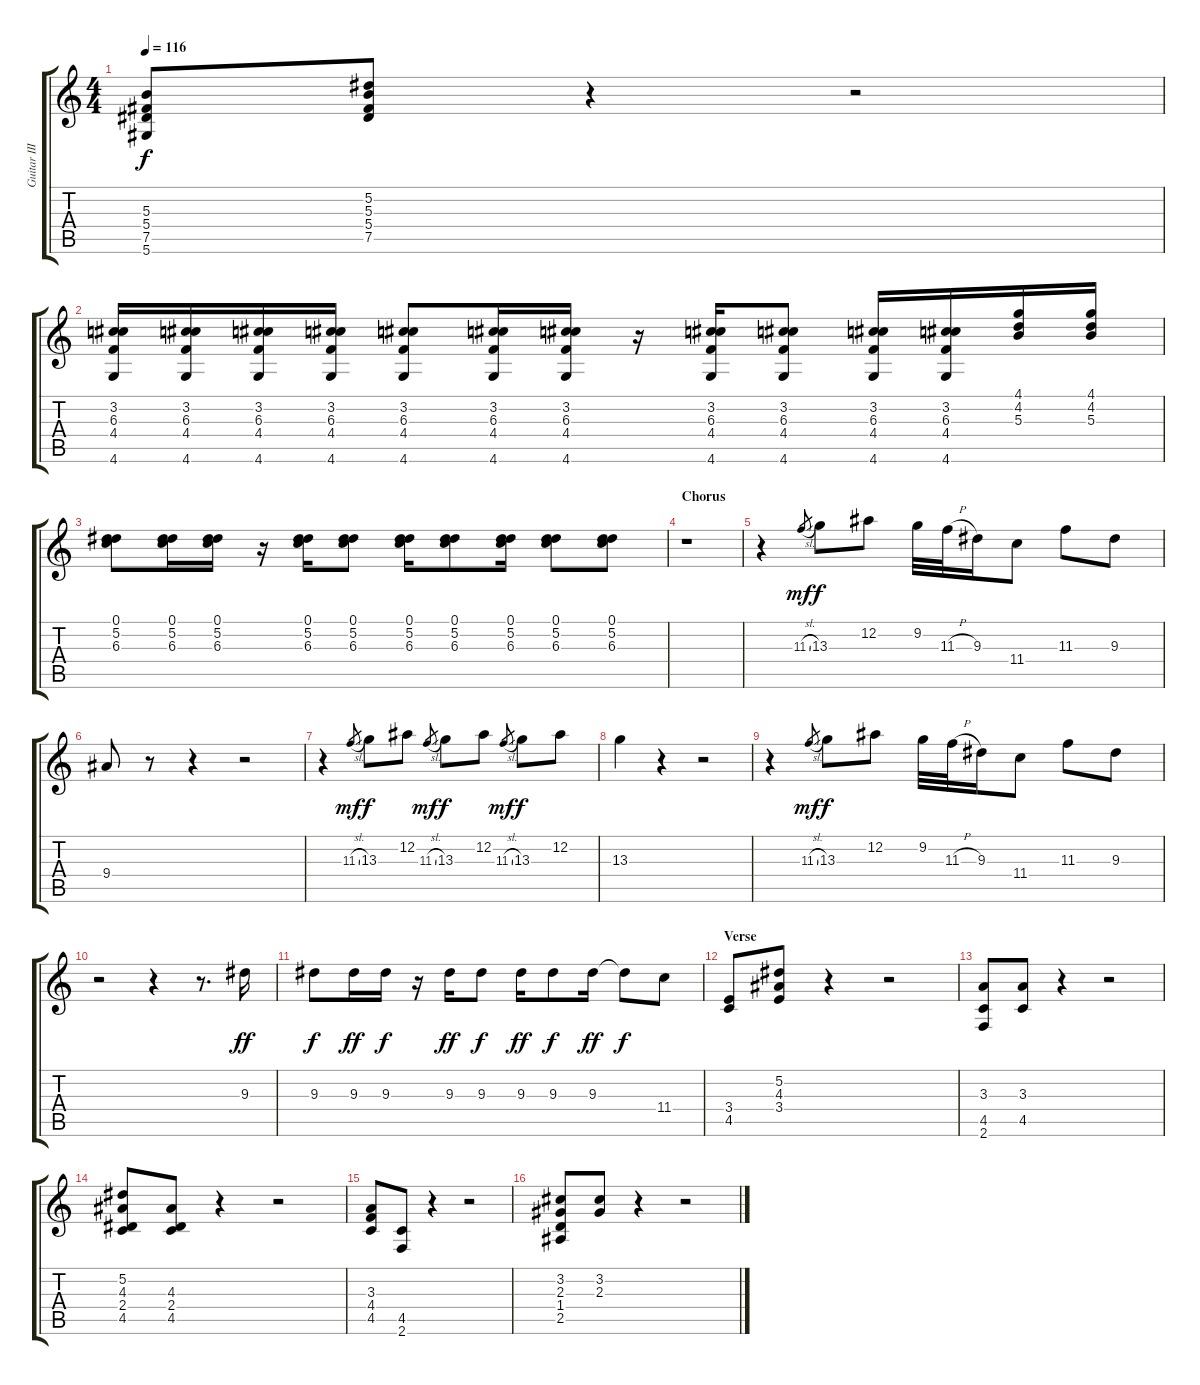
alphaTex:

\track ("Guitar III" "Guitar III") {instrument overdrivenguitar}
\staff {score tabs}
\tuning (Eb4 Bb3 Gb3 Db3 Ab2 Eb2) {hide}
\ts (4 4)
\tempo 116
\clef g2
\ks c
(5.3 5.4 7.5 5.6).8{dy f} (5.2 5.3 5.4 7.5).8 r.4 r.2 |
(3.2 6.3 4.4 4.6).16 (3.2 6.3 4.4 4.6).16 (3.2 6.3 4.4 4.6).16 (3.2 6.3 4.4 4.6).16 (3.2 6.3 4.4 4.6).8 (3.2 6.3 4.4 4.6).16 (3.2 6.3 4.4 4.6).16 r.16 (3.2 6.3 4.4 4.6).16 (3.2 6.3 4.4 4.6).8 (3.2 6.3 4.4 4.6).16 (3.2 6.3 4.4 4.6).16 (4.1 4.2 5.3).16 (4.1 4.2 5.3).16 |
(0.1 5.2 6.3).8 (0.1 5.2 6.3).16 (0.1 5.2 6.3).16 r.16 (0.1 5.2 6.3).16 (0.1 5.2 6.3).8 (0.1 5.2 6.3).16 (0.1 5.2 6.3).8 (0.1 5.2 6.3).16 (0.1 5.2 6.3).8 (0.1 5.2 6.3).8 |
\section ("" "Chorus")
r.1 |
r.4 11.3{sl}.8{gr dy mf} 13.3.8{dy f} 12.2.8 9.2.32 11.3{h}.32 9.3.16 11.4.8 11.3.8 9.3.8 |
9.4.8 r.8 r.4 r.2 |
r.4 11.3{sl}.8{gr dy mf} 13.3.8{dy f} 12.2.8 11.3{sl}.8{gr dy mf} 13.3.8{dy f} 12.2.8 11.3{sl}.8{gr dy mf} 13.3.8{dy f} 12.2.8 |
13.3.4 r.4 r.2 |
r.4 11.3{sl}.8{gr dy mf} 13.3.8{dy f} 12.2.8 9.2.32 11.3{h}.32 9.3.16 11.4.8 11.3.8 9.3.8 |
r.2 r.4 r.8{d} 9.3.16{dy ff} |
9.3.8{dy f} 9.3.16{dy ff} 9.3.16{dy f} r.16 9.3.16{dy ff} 9.3.8{dy f} 9.3.16{dy ff} 9.3.8{dy f} 9.3.16{dy ff} 9.3{t}.8{dy f} 11.4.8 |
\section ("" "Verse")
(3.4 4.5).8 (5.2 4.3 3.4).8 r.4 r.2 |
(3.3 4.5 2.6).8 (3.3 4.5).8 r.4 r.2 |
(5.2 4.3 2.4 4.5).8 (4.3 2.4 4.5).8 r.4 r.2 |
(3.3 4.4 4.5).8 (4.5 2.6).8 r.4 r.2 |
(3.2 2.3 1.4 2.5).8 (3.2 2.3).8 r.4 r.2
